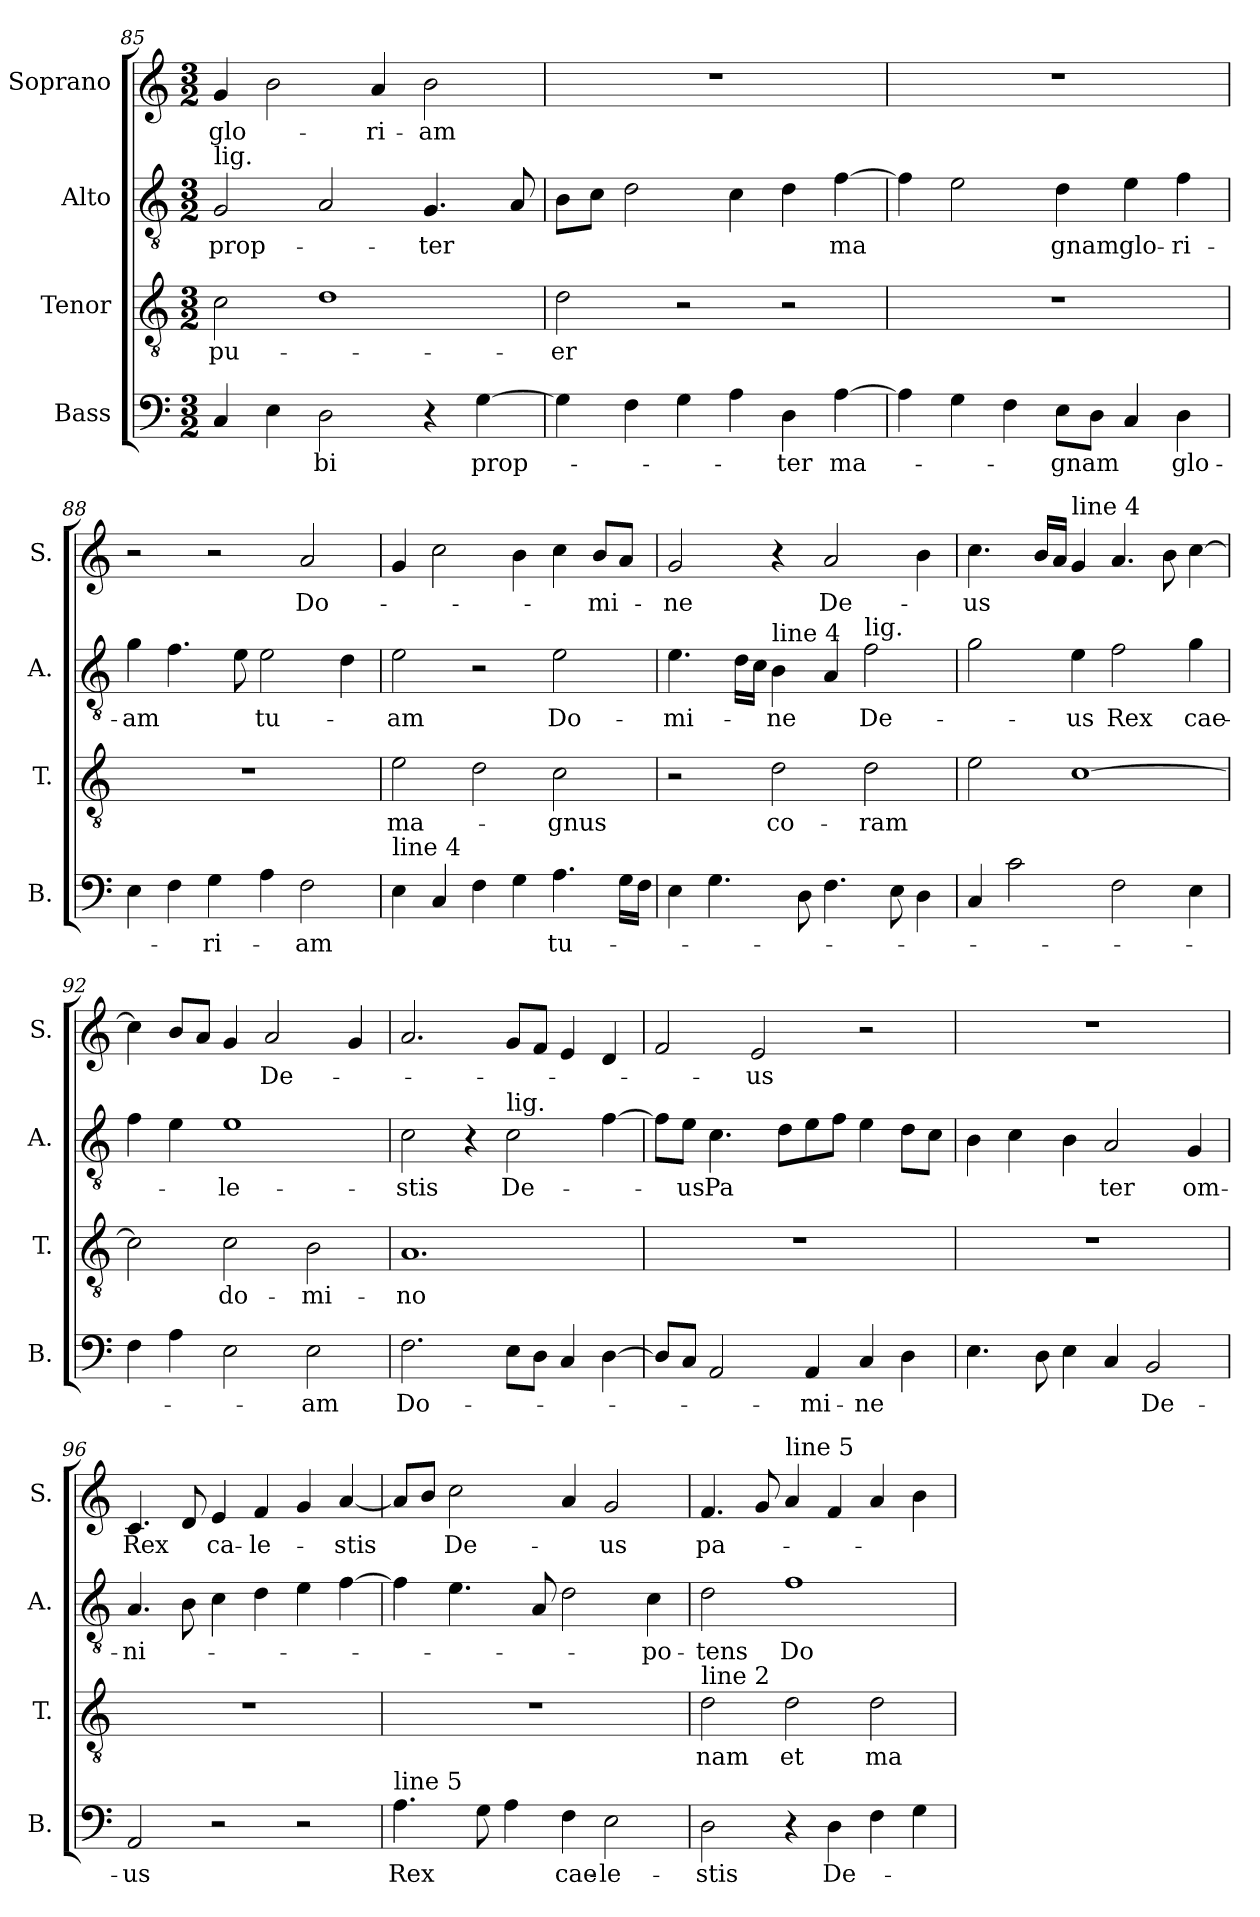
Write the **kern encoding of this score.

**kern	**text	**kern	**text	**kern	**text	**kern	**text
*part4	*part4	*part3	*part3	*part2	*part2	*part1	*part1
*staff4	*staff4	*staff3	*staff3	*staff2	*staff2	*staff1	*staff1
*I"Bass	*	*I"Tenor	*	*I"Alto	*	*I"Soprano	*
*I'B.	*	*I'T.	*	*I'A.	*	*I'S.	*
*clefF4	*	*clefGv2	*	*clefGv2	*	*clefG2	*
*k[]	*	*k[]	*	*k[]	*	*k[]	*
*M3/2	*	*M3/2	*	*M3/2	*	*M3/2	*
=85	=85	=85	=85	=85	=85	=85	=85
!	!	!	!	!LO:TX:a:t=lig.	!	!	!
!	!	!	!LO:LY:b	!	!LO:LY:b	!	!LO:LY:b
4C/	.	2c\	pu-	2G/	prop-	4g/	glo-
4E\	.	.	.	.	.	2b\	.
!	!LO:LY:b	!	!	!	!	!	!
2D\	-bi	1d	.	2A/	.	.	.
!	!	!	!	!	!	!	!LO:LY:b
.	.	.	.	.	.	4a/	-ri-
!	!	!	!	!	!LO:LY:b	!	!LO:LY:b
4r	.	.	.	4.G/	-ter	2b\	-am
!	!LO:LY:b	!	!	!	!	!	!
[4G\	prop-	.	.	.	.	.	.
.	.	.	.	8A/	.	.	.
=86	=86	=86	=86	=86	=86	=86	=86
!	!	!	!LO:LY:b	!	!	!	!
4G\]	.	2d\	-er	8B\L	.	1.r	.
.	.	.	.	8c\J	.	.	.
4F\	.	.	.	2d\	.	.	.
4G\	.	2r	.	.	.	.	.
4A\	.	.	.	4c\	.	.	.
!	!LO:LY:b	!	!	!	!	!	!
4D\	-ter	2r	.	4d\	.	.	.
!	!LO:LY:b	!	!	!	!LO:LY:b	!	!
[4A\	ma-	.	.	[4f\	ma	.	.
=87	=87	=87	=87	=87	=87	=87	=87
4A\]	.	1.r	.	4f\]	.	1.r	.
4G\	.	.	.	2e\	.	.	.
4F\	.	.	.	.	.	.	.
!	!LO:LY:b	!	!	!	!LO:LY:b	!	!
8E\L	-gnam	.	.	4d\	gnam	.	.
8D\J	.	.	.	.	.	.	.
!	!	!	!	!	!LO:LY:b	!	!
4C/	.	.	.	4e\	glo-	.	.
!	!LO:LY:b	!	!	!	!LO:LY:b	!	!
4D\	glo-	.	.	4f\	-ri-	.	.
=88	=88	=88	=88	=88	=88	=88	=88
!	!	!	!	!	!LO:LY:b	!	!
4E\	.	1.r	.	4g\	-am	2r	.
4F\	.	.	.	4.f\	.	.	.
!	!LO:LY:b	!	!	!	!	!	!
4G\	-ri-	.	.	.	.	2r	.
.	.	.	.	8e\	.	.	.
!	!	!	!	!	!LO:LY:b	!	!
4A\	.	.	.	2e\	tu-	.	.
!	!LO:LY:b	!	!	!	!	!	!LO:LY:b
2F\	-am	.	.	.	.	2a/	Do-
.	.	.	.	4d\	.	.	.
!!LO:LB:g=z
=89	=89	=89	=89	=89	=89	=89	=89
!LO:TX:a:t=line 4	!	!	!	!	!	!	!
!	!	!	!LO:LY:b	!	!LO:LY:b	!	!
4E\	.	2e\	ma-	2e\	-am	4g/	.
4C/	.	.	.	.	.	2cc\	.
4F\	.	2d\	.	2r	.	.	.
4G\	.	.	.	.	.	4b\	.
!	!LO:LY:b	!	!LO:LY:b	!	!LO:LY:b	!	!
4.A\	tu-	2c\	-gnus	2e\	Do-	4cc\	.
!	!	!	!	!	!	!	!LO:LY:b
.	.	.	.	.	.	8b/L	-mi-
16G\LL	.	.	.	.	.	8a/J	.
16F\JJ	.	.	.	.	.	.	.
=90	=90	=90	=90	=90	=90	=90	=90
!	!	!	!	!	!LO:LY:b	!	!LO:LY:b
4E\	.	2r	.	4.e\	-mi-	2g/	-ne
4.G\	.	.	.	.	.	.	.
.	.	.	.	16d\LL	.	.	.
.	.	.	.	16c\JJ	.	.	.
!	!	!	!	!LO:TX:a:t=line 4	!	!	!
!	!	!	!LO:LY:b	!	!LO:LY:b	!	!
.	.	2d\	co-	4B\	-ne	4r	.
8D\	.	.	.	.	.	.	.
!	!	!	!	!	!	!	!LO:LY:b
4.F\	.	.	.	4A/	.	2a/	De-
!	!	!	!	!LO:TX:a:t=lig.	!	!	!
!	!	!	!LO:LY:b	!	!LO:LY:b	!	!
.	.	2d\	-ram	2f\	De-	.	.
8E\	.	.	.	.	.	.	.
4D\	.	.	.	.	.	4b\	.
=91	=91	=91	=91	=91	=91	=91	=91
!	!	!	!	!	!	!	!LO:LY:b
4C/	.	2e\	.	2g\	.	4.cc\	-us
2c\	.	.	.	.	.	.	.
.	.	.	.	.	.	16b/LL	.
.	.	.	.	.	.	16a/JJ	.
!	!	!	!	!	!	!LO:TX:a:t=line 4	!
!	!	!	!	!	!LO:LY:b	!	!
.	.	[1c	.	4e\	-us	4g/	.
!	!	!	!	!	!LO:LY:b	!	!
2F\	.	.	.	2f\	Rex	4.a/	.
.	.	.	.	.	.	8b\	.
!	!	!	!	!	!LO:LY:b	!	!
4E\	.	.	.	4g\	cae-	[4cc\	.
=92	=92	=92	=92	=92	=92	=92	=92
4F\	.	2c\]	.	4f\	.	4cc\]	.
4A\	.	.	.	4e\	.	8b/L	.
.	.	.	.	.	.	8a/J	.
!	!	!	!LO:LY:b	!	!LO:LY:b	!	!
2E\	.	2c\	do-	1e	-le-	4g/	.
!	!	!	!	!	!	!	!LO:LY:b
.	.	.	.	.	.	2a/	De-
!	!LO:LY:b	!	!LO:LY:b	!	!	!	!
2E\	-am	2B\	-mi-	.	.	.	.
.	.	.	.	.	.	4g/	.
=93	=93	=93	=93	=93	=93	=93	=93
!	!LO:LY:b	!	!LO:LY:b	!	!LO:LY:b	!	!
2.F\	Do-	1.A	-no	2c\	-stis	2.a/	.
.	.	.	.	4r	.	.	.
!	!	!	!	!LO:TX:a:t=lig.	!	!	!
!	!	!	!	!	!LO:LY:b	!	!
8E\L	.	.	.	2c\	De-	8g/L	.
8D\J	.	.	.	.	.	8f/J	.
4C/	.	.	.	.	.	4e/	.
[4D\	.	.	.	[4f\	.	4d/	.
!!LO:LB:g=z
=94	=94	=94	=94	=94	=94	=94	=94
8D/L]	.	1.r	.	8f\L]	.	2f/	.
!	!	!	!	!	!LO:LY:b	!	!
8C/J	.	.	.	8e\J	-us	.	.
!	!	!	!	!	!LO:LY:b	!	!
2AA/	.	.	.	4.c\	Pa	.	.
!	!	!	!	!	!	!	!LO:LY:b
.	.	.	.	.	.	2e/	-us
.	.	.	.	8d\L	.	.	.
!	!LO:LY:b	!	!	!	!	!	!
4AA/	-mi-	.	.	8e\	.	.	.
.	.	.	.	8f\J	.	.	.
!	!LO:LY:b	!	!	!	!	!	!
4C/	-ne	.	.	4e\	.	2r	.
4D\	.	.	.	8d\L	.	.	.
.	.	.	.	8c\J	.	.	.
=95	=95	=95	=95	=95	=95	=95	=95
4.E\	.	1.r	.	4B\	.	1.r	.
.	.	.	.	4c\	.	.	.
8D\	.	.	.	.	.	.	.
4E\	.	.	.	4B\	.	.	.
!	!	!	!	!	!LO:LY:b	!	!
4C/	.	.	.	2A/	ter	.	.
!	!LO:LY:b	!	!	!	!	!	!
2BB/	De-	.	.	.	.	.	.
!	!	!	!	!	!LO:LY:b	!	!
.	.	.	.	4G/	om-	.	.
=96	=96	=96	=96	=96	=96	=96	=96
!	!LO:LY:b	!	!	!	!LO:LY:b	!	!LO:LY:b
2AA/	-us	1.r	.	4.A/	-ni-	4.c/	Rex
.	.	.	.	8B\	.	8d/	.
!	!	!	!	!	!	!	!LO:LY:b
2r	.	.	.	4c\	.	4e/	ca-
!	!	!	!	!	!	!	!LO:LY:b
.	.	.	.	4d\	.	4f/	-le-
2r	.	.	.	4e\	.	4g/	.
!	!	!	!	!	!	!	!LO:LY:b
.	.	.	.	[4f\	.	[4a/	-stis
=97	=97	=97	=97	=97	=97	=97	=97
!LO:TX:a:t=line 5	!	!	!	!	!	!	!
!	!LO:LY:b	!	!	!	!	!	!
4.A\	Rex	1.r	.	4f\]	.	8a/L]	.
.	.	.	.	.	.	8b/J	.
!	!	!	!	!	!	!	!LO:LY:b
.	.	.	.	4.e\	.	2cc\	De-
8G\	.	.	.	.	.	.	.
4A\	.	.	.	.	.	.	.
.	.	.	.	8A/	.	.	.
!	!LO:LY:b	!	!	!	!	!	!
4F\	cae-	.	.	2d\	.	4a/	.
!	!LO:LY:b	!	!	!	!	!	!LO:LY:b
2E\	-le-	.	.	.	.	2g/	-us
!	!	!	!	!	!LO:LY:b	!	!
.	.	.	.	4c\	-po-	.	.
=98	=98	=98	=98	=98	=98	=98	=98
!	!	!LO:TX:a:t=line 2	!	!	!	!	!
!	!LO:LY:b	!	!LO:LY:b	!	!LO:LY:b	!	!LO:LY:b
2D\	-stis	2d\	nam	2d\	-tens	4.f/	pa-
.	.	.	.	.	.	8g/	.
!	!	!	!	!	!	!LO:TX:a:t=line 5	!
!	!	!	!LO:LY:b	!	!LO:LY:b	!	!
4r	.	2d\	et	1f	Do-	4a/	.
!	!LO:LY:b	!	!	!	!	!	!
4D\	De-	.	.	.	.	4f/	.
!	!	!	!LO:LY:b	!	!	!	!
4F\	.	2d\	ma-	.	.	4a/	.
4G\	.	.	.	.	.	4b\	.
=	=	=	=	=	=	=	=
*-	*-	*-	*-	*-	*-	*-	*-
